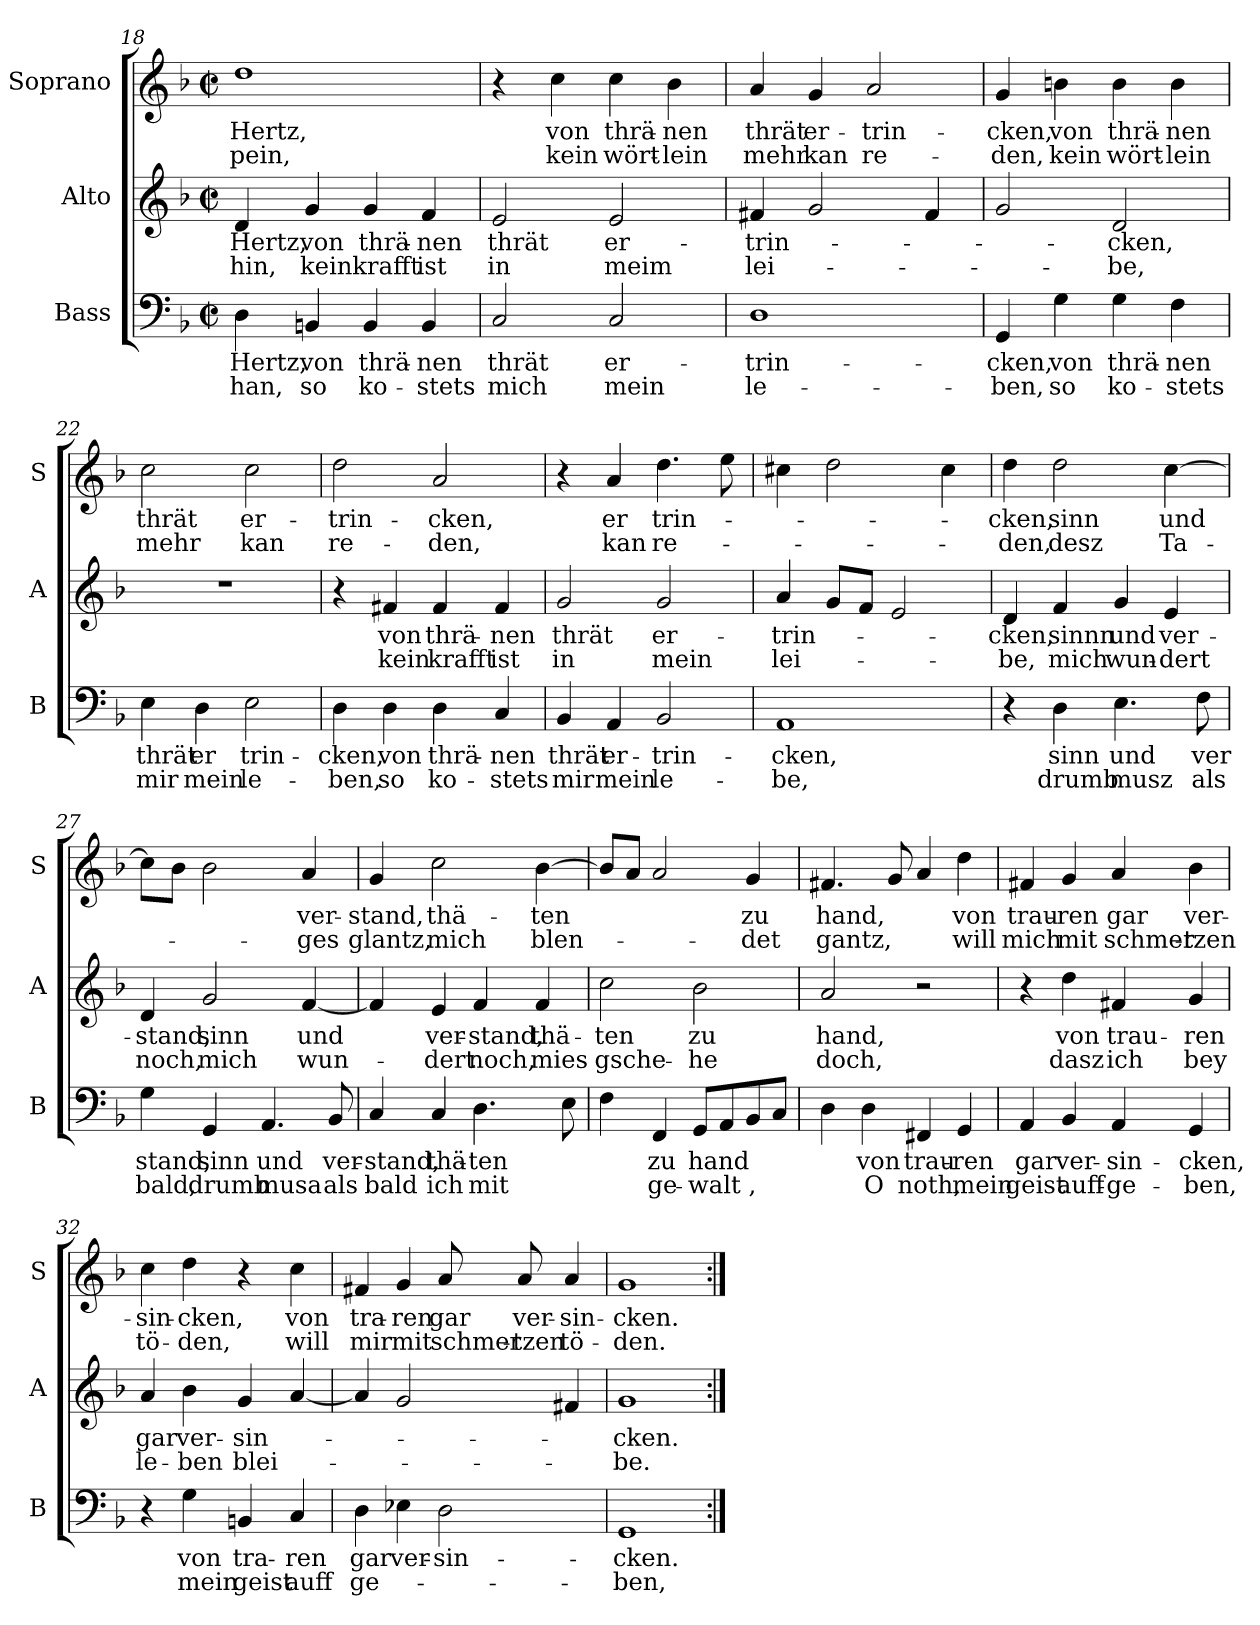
**kern	**text	**text	**kern	**text	**text	**kern	**text	**text
*part3	*part3	*part3	*part2	*part2	*part2	*part1	*part1	*part1
*staff3	*staff3	*staff3	*staff2	*staff2	*staff2	*staff1	*staff1	*staff1
*I"Bass	*	*	*I"Alto	*	*	*I"Soprano	*	*
*I'B	*	*	*I'A	*	*	*I'S	*	*
*clefF4	*	*	*clefG2	*	*	*clefG2	*	*
*k[b-]	*	*	*k[b-]	*	*	*k[b-]	*	*
*F:	*	*	*F:	*	*	*F:	*	*
*M2/2	*	*	*M2/2	*	*	*M2/2	*	*
*met(c|)	*	*	*met(c|)	*	*	*met(c|)	*	*
=18	=18	=18	=18	=18	=18	=18	=18	=18
!	!LO:LY:b	!LO:LY:b	!	!LO:LY:b	!LO:LY:b	!	!LO:LY:b	!LO:LY:b
4D\	Hertz,	han,	4d/	Hertz,	-hin,	1dd	Hertz,	pein,
!	!LO:LY:b	!LO:LY:b	!	!LO:LY:b	!LO:LY:b	!	!	!
4BBn/	von	so	4g/	von	kein	.	.	.
!	!LO:LY:b	!LO:LY:b	!	!LO:LY:b	!LO:LY:b	!	!	!
4BB/	thrä-	ko-	4g/	thrä-	krafft	.	.	.
!	!LO:LY:b	!LO:LY:b	!	!LO:LY:b	!LO:LY:b	!	!	!
4BB/	-nen	-stets	4f/	-nen	ist	.	.	.
!!LO:LB:g=z
=19	=19	=19	=19	=19	=19	=19	=19	=19
!	!LO:LY:b	!LO:LY:b	!	!LO:LY:b	!LO:LY:b	!	!	!
2C/	thrät	mich	2e/	thrät	in	4r	.	.
!	!	!	!	!	!	!	!LO:LY:b	!LO:LY:b
.	.	.	.	.	.	4cc\	von	kein
!	!LO:LY:b	!LO:LY:b	!	!LO:LY:b	!LO:LY:b	!	!LO:LY:b	!LO:LY:b
2C/	er-	mein	2e/	er-	meim	4cc\	thrä-	wört-
!	!	!	!	!	!	!	!LO:LY:b	!LO:LY:b
.	.	.	.	.	.	4b-\	-nen	-lein
=20	=20	=20	=20	=20	=20	=20	=20	=20
!	!LO:LY:b	!LO:LY:b	!	!LO:LY:b	!LO:LY:b	!	!LO:LY:b	!LO:LY:b
1D	-trin-	le-	4f#X/	-trin-	lei-	4a/	thrät	mehr
!	!	!	!	!	!	!	!LO:LY:b	!LO:LY:b
.	.	.	2g/	.	.	4g/	er-	kan
!	!	!	!	!	!	!	!LO:LY:b	!LO:LY:b
.	.	.	.	.	.	2a/	-trin-	re-
.	.	.	4f#/	.	.	.	.	.
=21	=21	=21	=21	=21	=21	=21	=21	=21
!	!LO:LY:b	!LO:LY:b	!	!	!	!	!LO:LY:b	!LO:LY:b
4GG/	-cken,	-ben,	2g/	.	.	4g/	-cken,	-den,
!	!LO:LY:b	!LO:LY:b	!	!	!	!	!LO:LY:b	!LO:LY:b
4G\	von	so	.	.	.	4bn\	von	kein
!	!LO:LY:b	!LO:LY:b	!	!LO:LY:b	!LO:LY:b	!	!LO:LY:b	!LO:LY:b
4G\	thrä-	ko-	2d/	-cken,	-be,	4b\	thrä-	wört-
!	!LO:LY:b	!LO:LY:b	!	!	!	!	!LO:LY:b	!LO:LY:b
4F\	-nen	-stets	.	.	.	4b\	-nen	-lein
=22	=22	=22	=22	=22	=22	=22	=22	=22
!	!LO:LY:b	!LO:LY:b	!	!	!	!	!LO:LY:b	!LO:LY:b
4E\	thrät	mir	1r	.	.	2cc\	thrät	mehr
!	!LO:LY:b	!LO:LY:b	!	!	!	!	!	!
4D\	er	mein	.	.	.	.	.	.
!	!LO:LY:b	!LO:LY:b	!	!	!	!	!LO:LY:b	!LO:LY:b
2E\	trin-	le-	.	.	.	2cc\	er-	kan
!!LO:LB:g=z
=23	=23	=23	=23	=23	=23	=23	=23	=23
!	!LO:LY:b	!LO:LY:b	!	!	!	!	!LO:LY:b	!LO:LY:b
4D\	-cken,	-ben,	4r	.	.	2dd\	-trin-	re-
!	!LO:LY:b	!LO:LY:b	!	!LO:LY:b	!LO:LY:b	!	!	!
4D\	von	so	4f#X/	von	kein	.	.	.
!	!LO:LY:b	!LO:LY:b	!	!LO:LY:b	!LO:LY:b	!	!LO:LY:b	!LO:LY:b
4D\	thrä-	ko-	4f#/	thrä-	krafft	2a/	-cken,	-den,
!	!LO:LY:b	!LO:LY:b	!	!LO:LY:b	!LO:LY:b	!	!	!
4C/	-nen	-stets	4f#/	-nen	ist	.	.	.
=24	=24	=24	=24	=24	=24	=24	=24	=24
!	!LO:LY:b	!LO:LY:b	!	!LO:LY:b	!LO:LY:b	!	!	!
4BB-/	thrät	mir	2g/	thrät	in	4r	.	.
!	!LO:LY:b	!LO:LY:b	!	!	!	!	!LO:LY:b	!LO:LY:b
4AA/	er-	mein	.	.	.	4a/	er	kan
!	!LO:LY:b	!LO:LY:b	!	!LO:LY:b	!LO:LY:b	!	!LO:LY:b	!LO:LY:b
2BB-/	-trin-	le-	2g/	er-	mein	4.dd\	trin-	re-
.	.	.	.	.	.	8ee\	.	.
=25	=25	=25	=25	=25	=25	=25	=25	=25
!	!LO:LY:b	!LO:LY:b	!	!LO:LY:b	!LO:LY:b	!	!	!
1AA	-cken,	-be,	4a/	-trin-	lei-	4cc#X\	.	.
.	.	.	8g/L	.	.	2dd\	.	.
.	.	.	8f/J	.	.	.	.	.
.	.	.	2e/	.	.	.	.	.
.	.	.	.	.	.	4cc#\	.	.
=26	=26	=26	=26	=26	=26	=26	=26	=26
!	!	!	!	!LO:LY:b	!LO:LY:b	!	!LO:LY:b	!LO:LY:b
4r	.	.	4d/	-cken,	-be,	4dd\	-cken,	-den,
!	!LO:LY:b	!LO:LY:b	!	!LO:LY:b	!LO:LY:b	!	!LO:LY:b	!LO:LY:b
4D\	sinn	drumb	4f/	sinnn	mich	2dd\	sinn	desz
!	!LO:LY:b	!LO:LY:b	!	!LO:LY:b	!LO:LY:b	!	!	!
4.E\	und	musz	4g/	und	wun-	.	.	.
!	!	!	!	!LO:LY:b	!LO:LY:b	!	!LO:LY:b	!LO:LY:b
.	.	.	4e/	ver-	-dert	[4cc\	und	Ta-
!	!LO:LY:b	!LO:LY:b	!	!	!	!	!	!
8F\	ver	als	.	.	.	.	.	.
!!LO:PB:g=z
=27	=27	=27	=27	=27	=27	=27	=27	=27
!	!LO:LY:b	!LO:LY:b	!	!LO:LY:b	!LO:LY:b	!	!	!
4G\	stand,	bald,	4d/	-stand,	noch,	8cc\L]	.	.
.	.	.	.	.	.	8b-\J	.	.
!	!LO:LY:b	!LO:LY:b	!	!LO:LY:b	!LO:LY:b	!	!	!
4GG/	sinn	drumb	2g/	sinn	mich	2b-\	.	.
!	!LO:LY:b	!LO:LY:b	!	!	!	!	!	!
4.AA/	und	musa	.	.	.	.	.	.
!	!	!	!	!LO:LY:b	!LO:LY:b	!	!LO:LY:b	!LO:LY:b
.	.	.	[4f/	und	wun-	4a/	ver-	-ges
!	!LO:LY:b	!LO:LY:b	!	!	!	!	!	!
8BB-/	ver-	als	.	.	.	.	.	.
=28	=28	=28	=28	=28	=28	=28	=28	=28
!	!LO:LY:b	!LO:LY:b	!	!	!	!	!LO:LY:b	!LO:LY:b
4C/	-stand,	bald	4f/]	.	.	4g/	-stand,	glantz,
!	!LO:LY:b	!LO:LY:b	!	!LO:LY:b	!LO:LY:b	!	!LO:LY:b	!LO:LY:b
4C/	thä-	ich	4e/	ver-	-dert	2cc\	thä-	mich
!	!LO:LY:b	!LO:LY:b	!	!LO:LY:b	!LO:LY:b	!	!	!
4.D\	-ten	mit	4f/	-stand,	noch,	.	.	.
!	!	!	!	!LO:LY:b	!LO:LY:b	!	!LO:LY:b	!LO:LY:b
.	.	.	4f/	thä-	mies	[4b-\	-ten	blen-
8E\	.	.	.	.	.	.	.	.
=29	=29	=29	=29	=29	=29	=29	=29	=29
!	!	!	!	!LO:LY:b	!LO:LY:b	!	!	!
4F\	.	.	2cc\	-ten	gsche-	8b-/L]	.	.
.	.	.	.	.	.	8a/J	.	.
!	!LO:LY:b	!LO:LY:b	!	!	!	!	!	!
4FF/	zu	ge-	.	.	.	2a/	.	.
!	!LO:LY:b	!LO:LY:b	!	!LO:LY:b	!LO:LY:b	!	!	!
8GG/L	hand	-walt	2b-\	zu	-he	.	.	.
8AA/	.	.	.	.	.	.	.	.
!	!	!LO:LY:b	!	!	!	!	!LO:LY:b	!LO:LY:b
8BB-/	.	,	.	.	.	4g/	zu	-det
8C/J	.	.	.	.	.	.	.	.
=30	=30	=30	=30	=30	=30	=30	=30	=30
!	!	!	!	!LO:LY:b	!LO:LY:b	!	!LO:LY:b	!LO:LY:b
4D\	.	.	2a/	hand,	doch,	4.f#X/	hand,	gantz,
!	!LO:LY:b	!LO:LY:b	!	!	!	!	!	!
4D\	von	O	.	.	.	.	.	.
.	.	.	.	.	.	8g/	.	.
!	!LO:LY:b	!LO:LY:b	!	!	!	!	!	!
4FF#X/	trau-	noth,	2r	.	.	4a/	.	.
!	!LO:LY:b	!LO:LY:b	!	!	!	!	!LO:LY:b	!LO:LY:b
4GG/	-ren	mein	.	.	.	4dd\	von	will
!!LO:LB:g=z
=31	=31	=31	=31	=31	=31	=31	=31	=31
!	!LO:LY:b	!LO:LY:b	!	!	!	!	!LO:LY:b	!LO:LY:b
4AA/	gar	geist	4r	.	.	4f#X/	trau-	mich
!	!LO:LY:b	!LO:LY:b	!	!LO:LY:b	!LO:LY:b	!	!LO:LY:b	!LO:LY:b
4BB-/	ver-	auff-	4dd\	von	dasz	4g/	-ren	mit
!	!LO:LY:b	!LO:LY:b	!	!LO:LY:b	!LO:LY:b	!	!LO:LY:b	!LO:LY:b
4AA/	-sin-	-ge-	4f#X/	trau-	ich	4a/	gar	schmer-
!	!LO:LY:b	!LO:LY:b	!	!LO:LY:b	!LO:LY:b	!	!LO:LY:b	!LO:LY:b
4GG/	-cken,	-ben,	4g/	-ren	bey	4b-\	ver-	-tzen
=32	=32	=32	=32	=32	=32	=32	=32	=32
!	!	!	!	!LO:LY:b	!LO:LY:b	!	!LO:LY:b	!LO:LY:b
4r	.	.	4a/	gar	le-	4cc\	-sin-	tö-
!	!LO:LY:b	!LO:LY:b	!	!LO:LY:b	!LO:LY:b	!	!LO:LY:b	!LO:LY:b
4G\	von	mein	4b-\	ver-	-ben	4dd\	-cken,	-den,
!	!LO:LY:b	!LO:LY:b	!	!LO:LY:b	!LO:LY:b	!	!	!
4BBn/	tra-	geist	4g/	-sin-	blei-	4r	.	.
!	!LO:LY:b	!LO:LY:b	!	!	!	!	!LO:LY:b	!LO:LY:b
4C/	-ren	auff	[4a/	.	.	4cc\	von	will
=33	=33	=33	=33	=33	=33	=33	=33	=33
!	!LO:LY:b	!LO:LY:b	!	!	!	!	!LO:LY:b	!LO:LY:b
4D\	gar	ge-	4a/]	.	.	4f#X/	tra-	mir
!	!LO:LY:b	!	!	!	!	!	!LO:LY:b	!LO:LY:b
4E-X\	ver-	.	2g/	.	.	4g/	-ren	mit
!	!LO:LY:b	!	!	!	!	!	!LO:LY:b	!LO:LY:b
2D\	-sin-	.	.	.	.	8a/	gar	schmer-
!	!	!	!	!	!	!	!LO:LY:b	!LO:LY:b
.	.	.	.	.	.	8a/	ver-	-tzen
!	!	!	!	!	!	!	!LO:LY:b	!LO:LY:b
.	.	.	4f#X/	.	.	4a/	-sin-	tö-
=34	=34	=34	=34	=34	=34	=34	=34	=34
!	!LO:LY:b	!LO:LY:b	!	!LO:LY:b	!LO:LY:b	!	!LO:LY:b	!LO:LY:b
1GG	-cken.	-ben,	1g	-cken.	-be.	1g	-cken.	-den.
=:|!	=:|!	=:|!	=:|!	=:|!	=:|!	=:|!	=:|!	=:|!
*-	*-	*-	*-	*-	*-	*-	*-	*-
